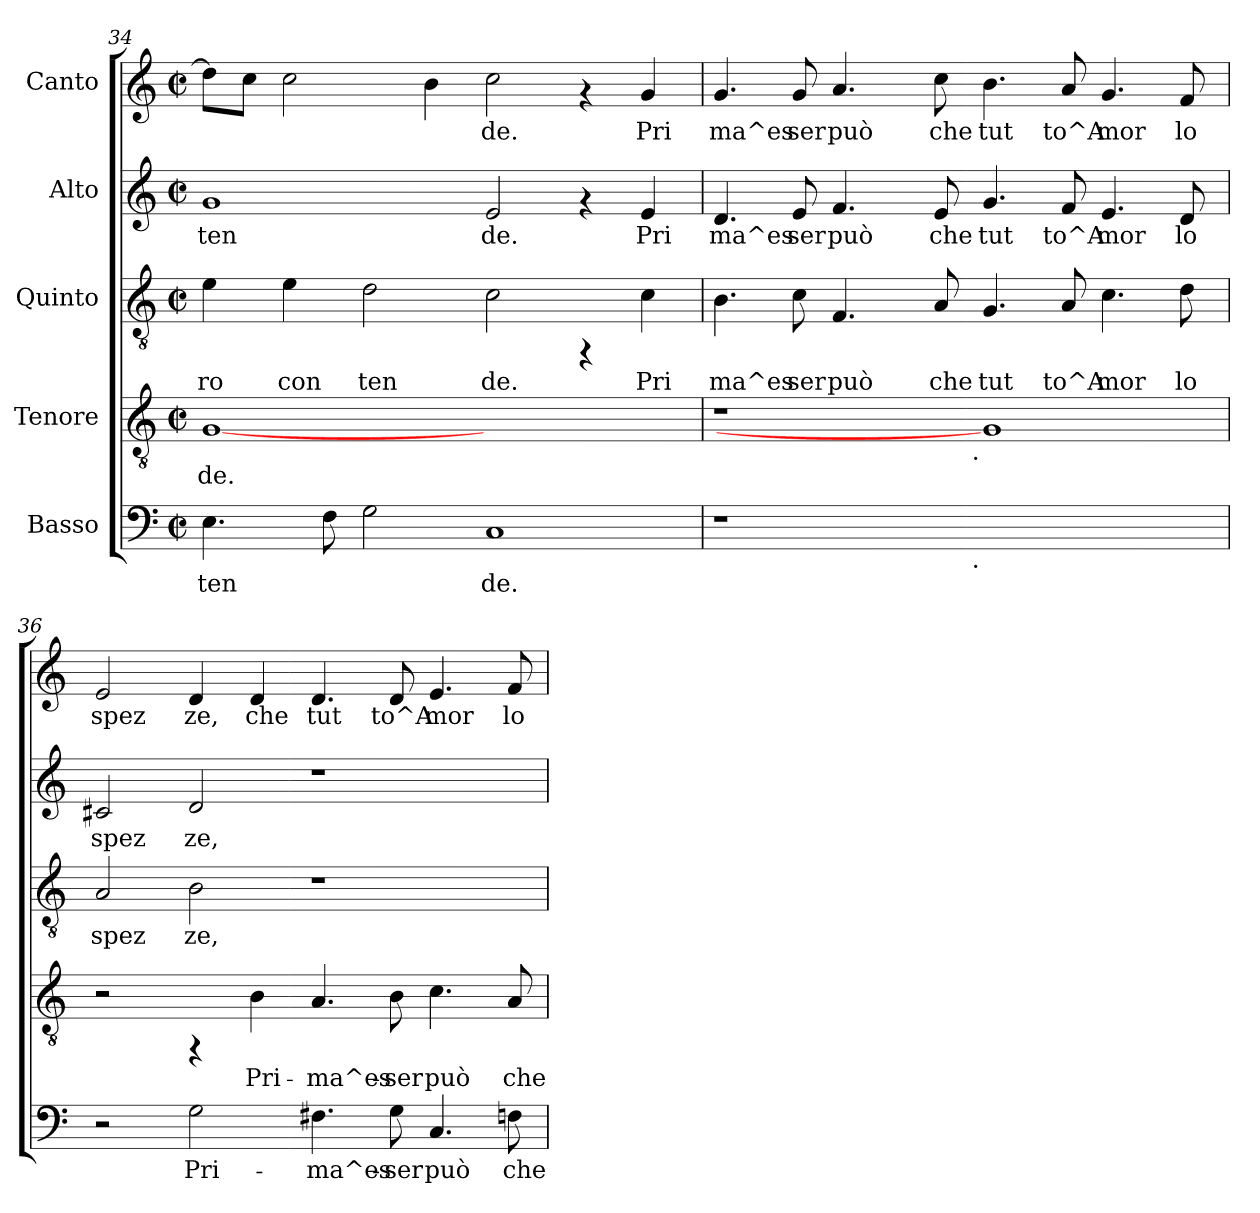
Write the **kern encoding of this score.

**kern	**text	**kern	**text	**kern	**text	**kern	**text	**kern	**text
*part5	*part5	*part4	*part4	*part3	*part3	*part2	*part2	*part1	*part1
*staff5	*staff5	*staff4	*staff4	*staff3	*staff3	*staff2	*staff2	*staff1	*staff1
*I"Basso	*	*I"Tenore	*	*I"Quinto	*	*I"Alto	*	*I"Canto	*
!!LO:PB:g=z
*clefF4	*	*clefGv2	*	*clefGv2	*	*clefG2	*	*clefG2	*
*k[]	*	*k[]	*	*k[]	*	*k[]	*	*k[]	*
*C:	*	*C:	*	*C:	*	*C:	*	*C:	*
*M2/2	*	*M2/2	*	*M2/2	*	*M2/2	*	*M2/2	*
*met(c|)	*	*met(c|)	*	*met(c|)	*	*met(c|)	*	*met(c|)	*
=34	=34	=34	=34	=34	=34	=34	=34	=34	=34
!	!LO:LY:b:cj	!	!LO:LY:b:cj	!	!LO:LY:b:cj	!	!LO:LY:b:cj	!	!LO:LY:b:cj
4.E\	ten-	[1G	-de.	4e\	ro	1g	ten	8dd\L]	--
!	!	!	!	!	!	!	!	!	!LO:LY:b:cj
.	.	.	.	.	.	.	.	8cc\J	--
!	!	!	!	!	!LO:LY:b:cj	!	!	!	!LO:LY:b:cj
.	.	.	.	4e\	con	.	.	2cc\	--
!	!LO:LY:b:cj	!	!	!	!	!	!	!	!
8F\	--	.	.	.	.	.	.	.	.
!	!LO:LY:b:cj	!	!	!	!LO:LY:b:cj	!	!	!	!
2G\	--	.	.	2d\	ten	.	.	.	.
!	!	!	!	!	!	!	!	!	!LO:LY:b:cj
.	.	.	.	.	.	.	.	4b\	--
!	!LO:LY:b:cj	!	!	!	!LO:LY:b:cj	!	!LO:LY:b:cj	!	!LO:LY:b:cj
1C	-de.	1ryy	.	2c\	de.	2e/	de.	2cc\	-de.
.	.	.	.	4rFF	.	4rf	.	4rf	.
!	!	!	!	!	!LO:LY:b:cj	!	!LO:LY:b:cj	!	!LO:LY:b:cj
.	.	.	.	4c\	Pri	4e/	Pri	4g/	Pri
=35	=35	=35	=35	=35	=35	=35	=35	=35	=35
!	!	!	!	!	!LO:LY:b:cj	!	!LO:LY:b:cj	!	!LO:LY:b:cj
*^	*	*^	*	*	*	*	*	*	*
1r	2ryy	.	1r	2ryy	.	4.B\	ma^es	4.d/	ma^es	4.g/	ma^es
!	!	!	!	!	!	!	!LO:LY:b:cj	!	!LO:LY:b:cj	!	!LO:LY:b:cj
.	.	.	.	.	.	8c\	ser	8e/	ser	8g/	ser
!	!	!	!	!	!	!	!LO:LY:b:cj	!	!LO:LY:b:cj	!	!LO:LY:b:cj
.	4ryy	.	.	4ryy	.	4.F/	può	4.f/	può	4.a/	può
.	8...ryy	.	.	8...ryy	.	.	.	.	.	.	.
!	!	!	!	!	!	!	!LO:LY:b:cj	!	!LO:LY:b:cj	!	!LO:LY:b:cj
.	.	.	.	.	.	8A/	che	8e/	che	8cc\	che
!	!	!	!	!LO:TX:b:t=.	!	!	!	!	!	!	!
!	!LO:TX:b:t=.	!	!	!	!	!	!	!	!	!	!
.	1ryy	.	.	1ryy	.	.	.	.	.	.	.
!	!	!	!	!	!	!	!LO:LY:b:cj	!	!LO:LY:b:cj	!	!LO:LY:b:cj
1ryy	.	.	1G]	.	.	4.G/	tut	4.g/	tut	4.b\	tut
!	!	!	!	!	!	!	!LO:LY:b:cj	!	!LO:LY:b:cj	!	!LO:LY:b:cj
.	.	.	.	.	.	8A/	to^A	8f/	to^A	8a/	to^A
!	!	!	!	!	!	!	!LO:LY:b:cj	!	!LO:LY:b:cj	!	!LO:LY:b:cj
.	.	.	.	.	.	4.c\	mor	4.e/	mor	4.g/	mor
!	!	!	!	!	!	!	!LO:LY:b:cj	!	!LO:LY:b:cj	!	!LO:LY:b:cj
.	.	.	.	.	.	8d\	lo	8d/	lo	8f/	lo
.	64ryy	.	.	64ryy	.	.	.	.	.	.	.
=36	=36	=36	=36	=36	=36	=36	=36	=36	=36	=36	=36
!	!	!	!	!	!	!	!LO:LY:b:cj	!	!LO:LY:b:cj	!	!LO:LY:b:cj
*v	*v	*	*	*	*	*	*	*	*	*	*
*	*	*v	*v	*	*	*	*	*	*	*
2r	.	2r	.	2A/	spez	2c#X/	spez	2e/	spez
!	!LO:LY:b:cj	!	!	!	!LO:LY:b:cj	!	!LO:LY:b:cj	!	!LO:LY:b:cj
2G\	Pri-	4rFF	.	2B\	ze,	2d/	ze,	4d/	ze,
!	!	!	!LO:LY:b:cj	!	!	!	!	!	!LO:LY:b:cj
.	.	4B\	Pri-	.	.	.	.	4d/	che
!	!LO:LY:b:cj	!	!LO:LY:b:cj	!	!	!	!	!	!LO:LY:b:cj
4.F#X\	-ma^es-	4.A/	-ma^es-	1r	.	1r	.	4.d/	tut
!	!LO:LY:b:cj	!	!LO:LY:b:cj	!	!	!	!	!	!LO:LY:b:cj
8G\	-ser	8B\	-ser	.	.	.	.	8d/	to^A
!	!LO:LY:b:cj	!	!LO:LY:b:cj	!	!	!	!	!	!LO:LY:b:cj
4.C/	può	4.c\	può	.	.	.	.	4.e/	mor
!	!LO:LY:b:cj	!	!LO:LY:b:cj	!	!	!	!	!	!LO:LY:b:cj
8Fn\	che	8A/	che	.	.	.	.	8f/	lo
=	=	=	=	=	=	=	=	=	=
*-	*-	*-	*-	*-	*-	*-	*-	*-	*-
